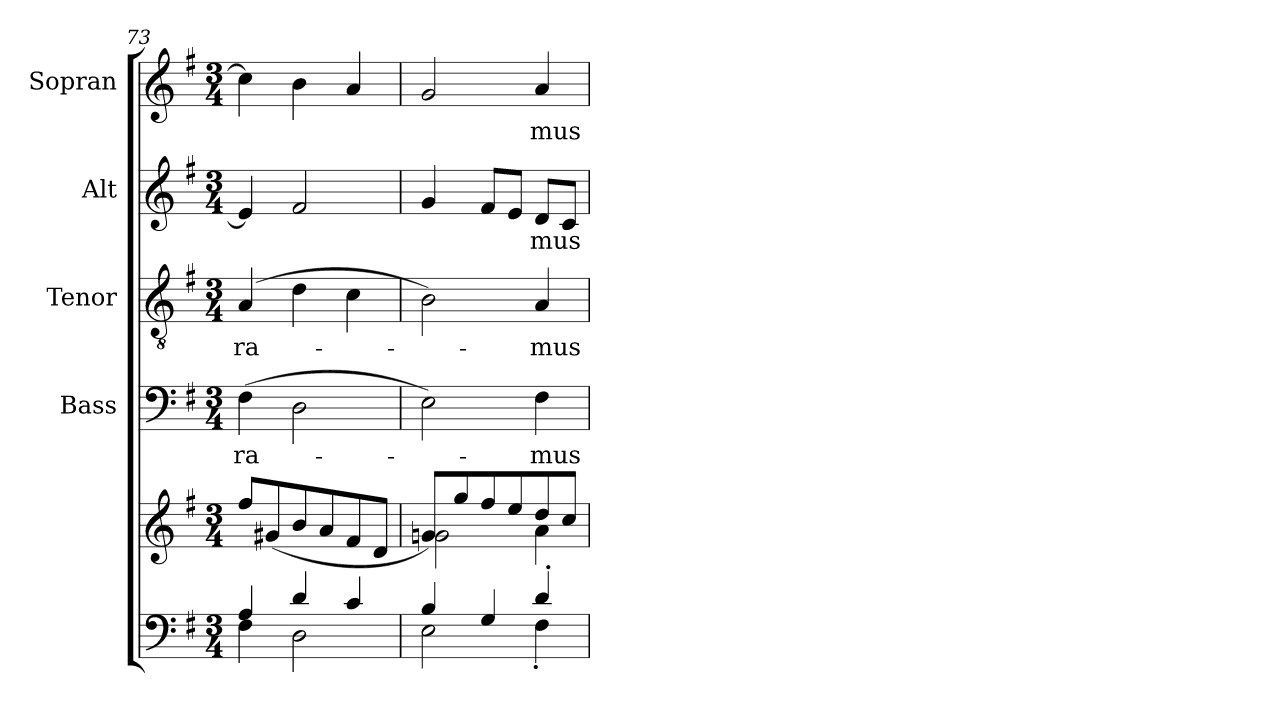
**kern	**kern	**kern	**text	**kern	**text	**kern	**text	**kern	**text
*part5	*part5	*part4	*part4	*part3	*part3	*part2	*part2	*part1	*part1
*staff6	*staff5	*staff4	*staff4	*staff3	*staff3	*staff2	*staff2	*staff1	*staff1
*	*	*I"Bass	*	*I"Tenor	*	*I"Alt	*	*I"Sopran	*
*	*	*I'B.	*	*I'T.	*	*I'A.	*	*I'S.	*
*clefF4	*clefG2	*clefF4	*	*clefGv2	*	*clefG2	*	*clefG2	*
*k[f#]	*k[f#]	*k[f#]	*	*k[f#]	*	*k[f#]	*	*k[f#]	*
*G:	*G:	*G:	*	*G:	*	*G:	*	*G:	*
*M3/4	*M3/4	*M3/4	*	*M3/4	*	*M3/4	*	*M3/4	*
=73	=73	=73	=73	=73	=73	=73	=73	=73	=73
*^	*	*	*	*	*	*	*	*	*
!	!	!	!	!LO:LY:b	!	!LO:LY:b	!	!	!	!
4A/	4F#\	8ff#/L	(>4F#\	-ra-	(4A/	-ra-	4e/]	.	4cc\]	.
.	.	(<8g#X/	.	.	.	.	.	.	.	.
4d/	2D\	8b/	2D\	.	4d\	.	2f#/	.	4b\	.
.	.	8a/	.	.	.	.	.	.	.	.
4c/	.	8f#/	.	.	4c\	.	.	.	4a/	.
.	.	8d/J	.	.	.	.	.	.	.	.
=74	=74	=74	=74	=74	=74	=74	=74	=74	=74	=74
*	*	*^	*	*	*	*	*	*	*	*
4B/	2E\	8gn/L)	2g\	2E\)	.	2B\)	.	4g/	.	2g/	.
.	.	8gg/	.	.	.	.	.	.	.	.	.
4G/	.	8ff#/	.	.	.	.	.	8f#/L	.	.	.
.	.	8ee/	.	.	.	.	.	8e/J	.	.	.
!	!	!	!	!	!LO:LY:b	!	!LO:LY:b	!	!LO:LY:b	!	!LO:LY:b
4d'>/	4F#'<\	8dd/	4a\	4F#\	-mus	4A/	-mus	8d/L	-mus	4a/	-mus
.	.	8cc/J	.	.	.	.	.	8c/J	.	.	.
*v	*v	*	*	*	*	*	*	*	*	*	*
*	*v	*v	*	*	*	*	*	*	*	*
=	=	=	=	=	=	=	=	=	=
*-	*-	*-	*-	*-	*-	*-	*-	*-	*-
